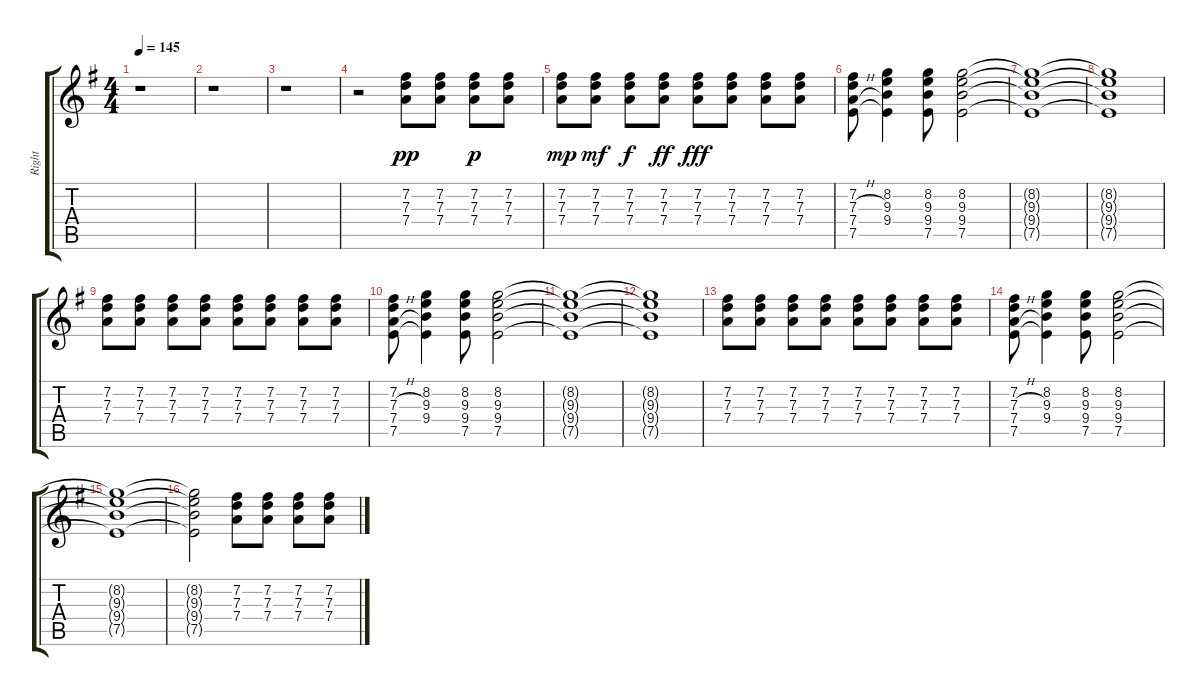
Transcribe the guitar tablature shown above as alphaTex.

\track ("Right" "Right") {instrument acousticguitarsteel}
\staff {score tabs}
\tuning (E4 B3 G3 D3 A2 E2) {hide}
\ts (4 4)
\tempo 145
\clef g2
\ks g
r.1{dy mf} |
r.1 |
r.1 |
r.2 (7.2 7.3 7.4).8{dy pp} (7.2 7.3 7.4).8 (7.2 7.3 7.4).8{dy p} (7.2 7.3 7.4).8 |
(7.2 7.3 7.4).8{dy mp} (7.2 7.3 7.4).8{dy mf} (7.2 7.3 7.4).8{dy f} (7.2 7.3 7.4).8{dy ff} (7.2 7.3 7.4).8{dy fff} (7.2 7.3 7.4).8 (7.2 7.3 7.4).8 (7.2 7.3 7.4).8 |
(7.2 7.3{h} 7.4{h} 7.5).8 (8.2 9.3 9.4 7.5{t}).4 (8.2 9.3 9.4 7.5).8 (8.2 9.3 9.4 7.5).2 |
(8.2{t} 9.3{t} 9.4{t} 7.5{t}).1 |
(8.2{t} 9.3{t} 9.4{t} 7.5{t}).1 |
(7.2 7.3 7.4).8 (7.2 7.3 7.4).8 (7.2 7.3 7.4).8 (7.2 7.3 7.4).8 (7.2 7.3 7.4).8 (7.2 7.3 7.4).8 (7.2 7.3 7.4).8 (7.2 7.3 7.4).8 |
(7.2 7.3{h} 7.4{h} 7.5).8 (8.2 9.3 9.4 7.5{t}).4 (8.2 9.3 9.4 7.5).8 (8.2 9.3 9.4 7.5).2 |
(8.2{t} 9.3{t} 9.4{t} 7.5{t}).1 |
(8.2{t} 9.3{t} 9.4{t} 7.5{t}).1 |
(7.2 7.3 7.4).8 (7.2 7.3 7.4).8 (7.2 7.3 7.4).8 (7.2 7.3 7.4).8 (7.2 7.3 7.4).8 (7.2 7.3 7.4).8 (7.2 7.3 7.4).8 (7.2 7.3 7.4).8 |
(7.2 7.3{h} 7.4{h} 7.5).8 (8.2 9.3 9.4 7.5{t}).4 (8.2 9.3 9.4 7.5).8 (8.2 9.3 9.4 7.5).2 |
(8.2{t} 9.3{t} 9.4{t} 7.5{t}).1 |
(8.2{t} 9.3{t} 9.4{t} 7.5{t}).2 (7.2 7.3 7.4).8 (7.2 7.3 7.4).8 (7.2 7.3 7.4).8 (7.2 7.3 7.4).8
